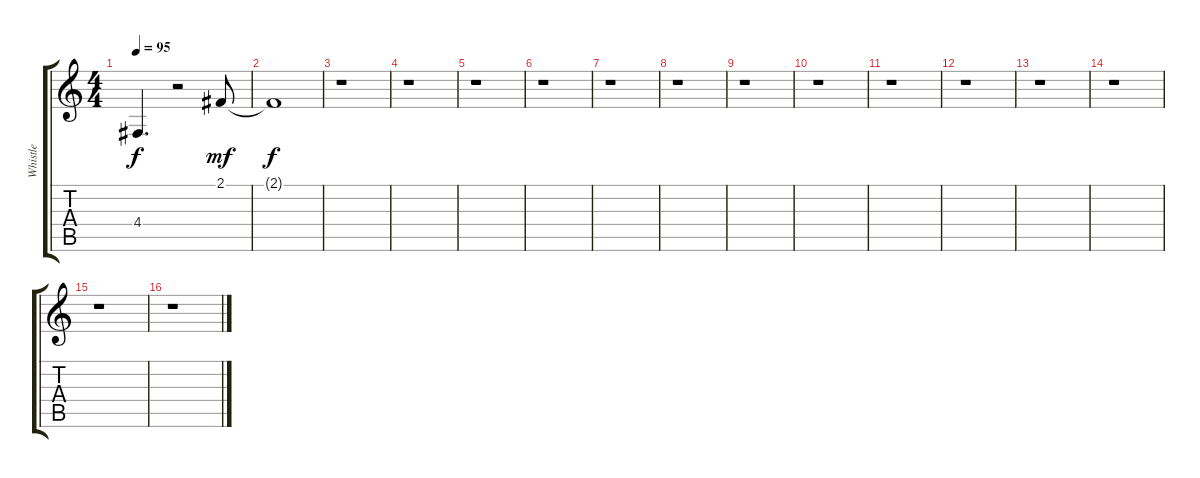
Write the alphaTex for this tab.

\track ("Whistle" "Whistle") {instrument whistle}
\staff {score tabs}
\tuning (E4 B3 G3 D3 A2 E2) {hide}
\ts (4 4)
\tempo 95
\clef g2
\ks c
4.4{t}.4{d dy f} r.2 2.1.8{dy mf} |
2.1{t}.1{dy f} |
r.1 |
r.1 |
r.1 |
r.1 |
r.1 |
r.1 |
r.1 |
r.1 |
r.1 |
r.1 |
r.1 |
r.1 |
r.1 |
r.1
